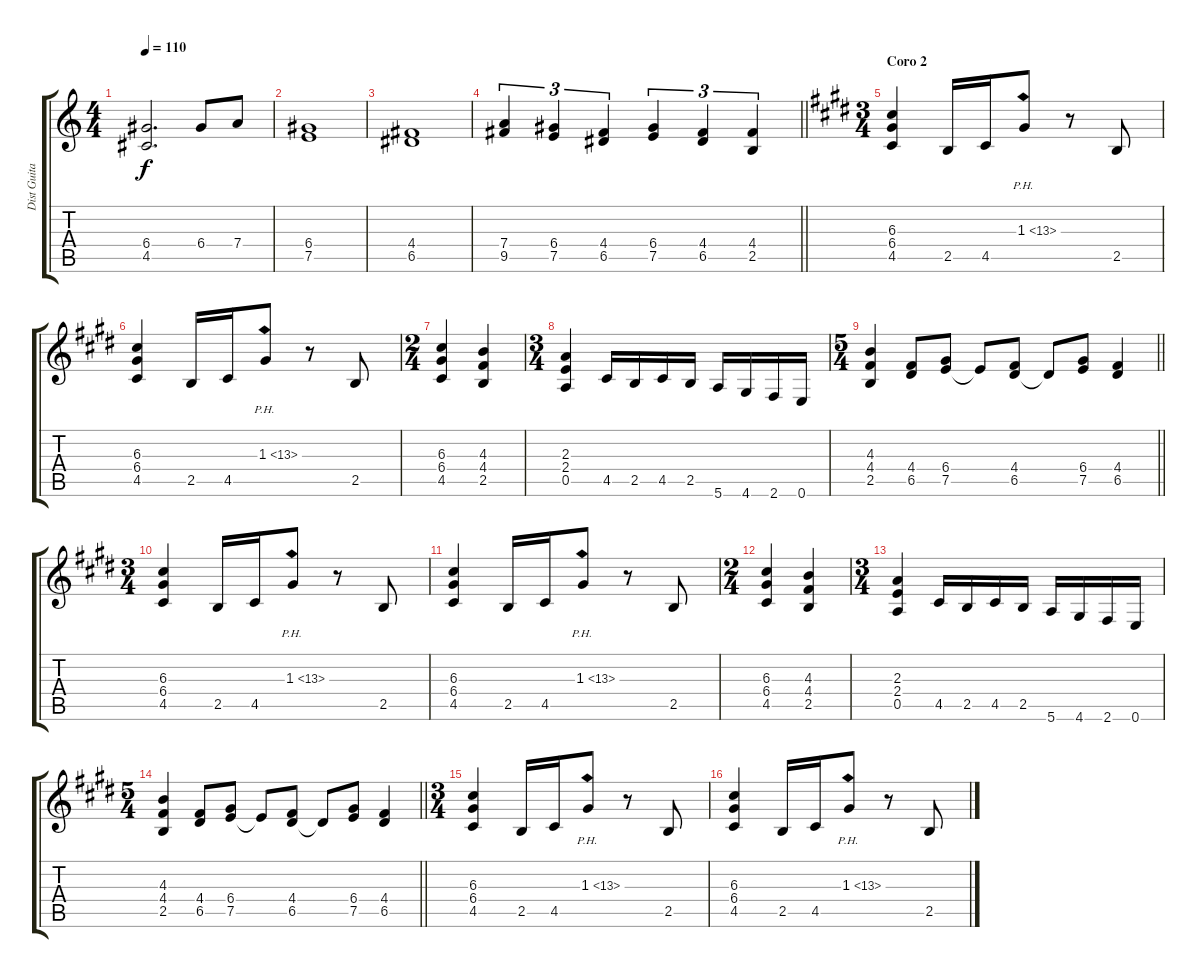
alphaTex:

\track ("Dist Guitar" "Dist Guita") {instrument distortionguitar}
\staff {score tabs}
\tuning (E4 B3 G3 D3 A2 E2) {hide}
\ts (4 4)
\tempo 110
\clef g2
\ks c
(6.4 4.5).2{d dy f} 6.4.8 7.4.8 |
(6.4 7.5).1 |
(4.4 6.5).1 |
\barLineRight lightlight
(7.4 9.5).4{tu (3 2)} (6.4 7.5).4{tu (3 2)} (4.4 6.5).4{tu (3 2)} (6.4 7.5).4{tu (3 2)} (4.4 6.5).4{tu (3 2)} (4.4 2.5).4{tu (3 2)} |
\ts (3 4)
\section ("" "Coro 2")
\ks c#minor
(6.3 6.4 4.5).4 2.5.16 4.5.16 1.3{ph 12}.8 r.8 2.5.8 |
(6.3 6.4 4.5).4 2.5.16 4.5.16 1.3{ph 12}.8 r.8 2.5.8 |
\ts (2 4)
(6.3 6.4 4.5).4 (4.3 4.4 2.5).4 |
\ts (3 4)
(2.3 2.4 0.5).4 4.5.16 2.5.16 4.5.16 2.5.16 5.6.16 4.6.16 2.6.16 0.6.16 |
\ts (5 4)
\barLineRight lightlight
(4.3 4.4 2.5).4 (4.4 6.5).8 (6.4 7.5).8 7.5{t}.8 (4.4 6.5).8 6.5{t}.8 (6.4 7.5).8 (4.4 6.5).4 |
\ts (3 4)
(6.3 6.4 4.5).4 2.5.16 4.5.16 1.3{ph 12}.8 r.8 2.5.8 |
(6.3 6.4 4.5).4 2.5.16 4.5.16 1.3{ph 12}.8 r.8 2.5.8 |
\ts (2 4)
(6.3 6.4 4.5).4 (4.3 4.4 2.5).4 |
\ts (3 4)
(2.3 2.4 0.5).4 4.5.16 2.5.16 4.5.16 2.5.16 5.6.16 4.6.16 2.6.16 0.6.16 |
\ts (5 4)
\barLineRight lightlight
(4.3 4.4 2.5).4 (4.4 6.5).8 (6.4 7.5).8 7.5{t}.8 (4.4 6.5).8 6.5{t}.8 (6.4 7.5).8 (4.4 6.5).4 |
\ts (3 4)
(6.3 6.4 4.5).4 2.5.16 4.5.16 1.3{ph 12}.8 r.8 2.5.8 |
(6.3 6.4 4.5).4 2.5.16 4.5.16 1.3{ph 12}.8 r.8 2.5.8
